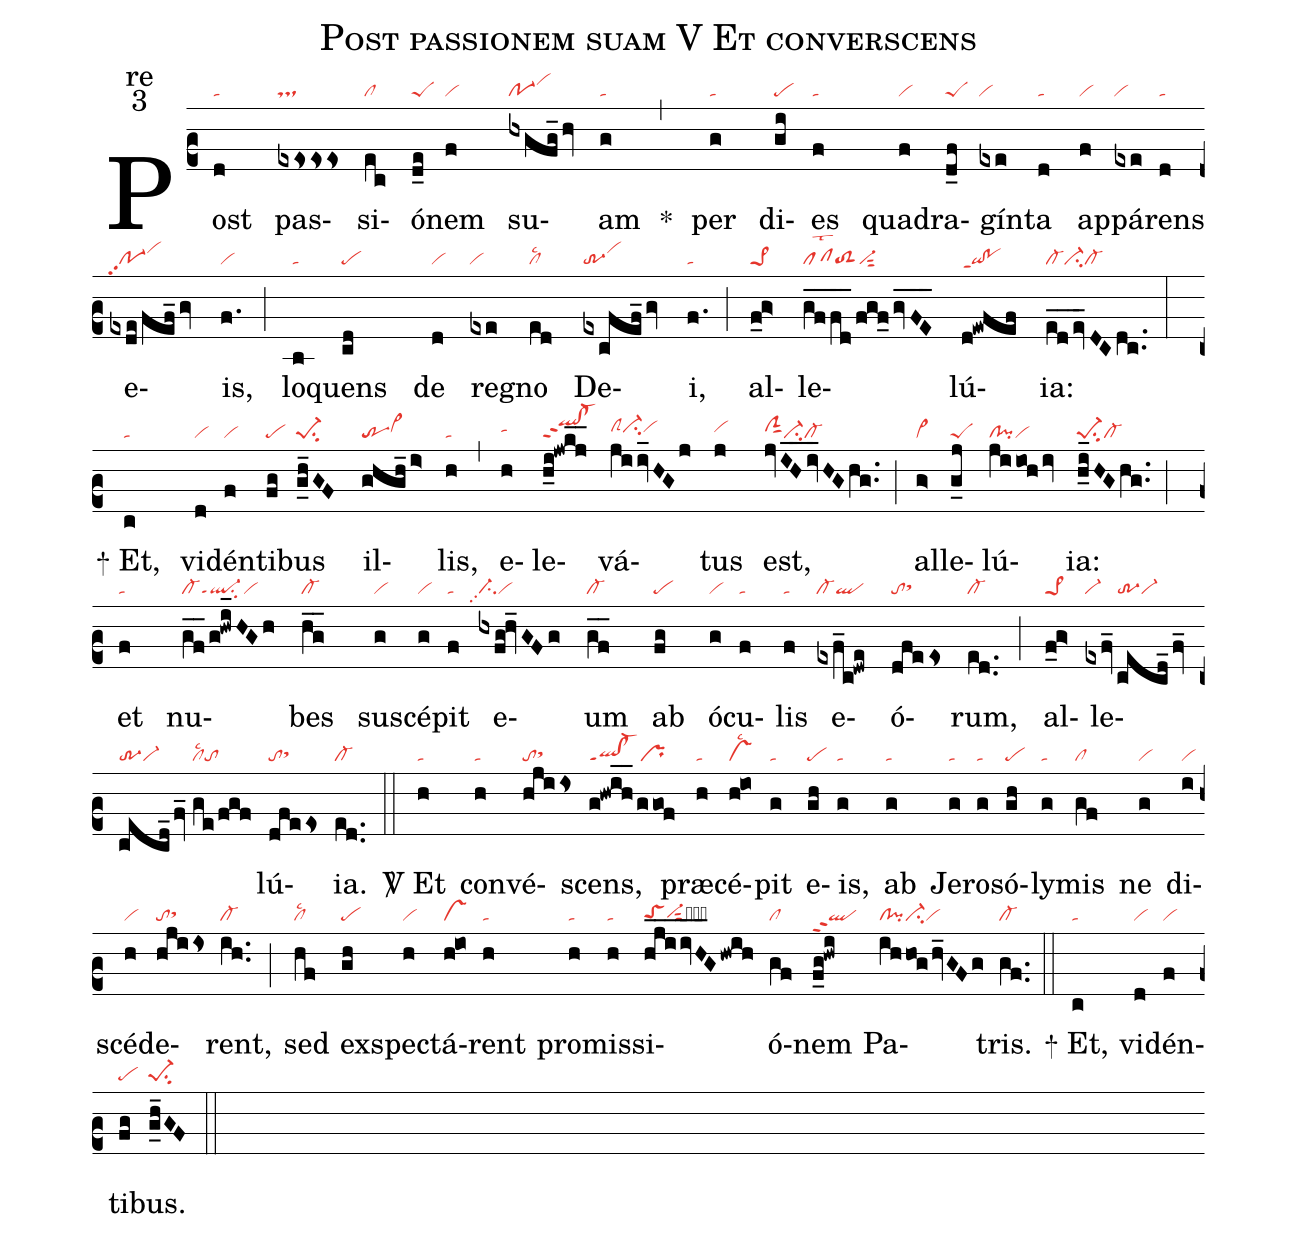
name:Post passionem suam V Et converscens;
office-part:re;
mode:3;
nabc-lines:1;
%%
(c2) Post(d|ta) pas(exesss|ts)si(ec|cl)ó(d_e|peS)nem(f|vi)
su(hxgfg_/hv|po-1vihj)am(g|ta) <sp>*</sp>(,)
per(g|ta) di(gi|pe)es(f|ta) qua(f|vi)dra(d_f|peS)gín(exe|vi)ta(d|ta)
ap(f|vi)pá(exe|vi)rens(d|ta) e(exde/fef_/gv|po-1pp2vihj)is,(f.|vi) (;)
lo(b|ta)quens(cd|pe) de(d|vi) re(exe|vi)gno(ed|cllsc2)
De(excfef_/gv|tr-3vihj)i,(f.|ta) (;)
al(f_g>|pe>1)le(gf__/fd__/fgf_0/gvFE___|pflst2toS2vi-sut2)lú(d@ewfef|qi!poppt1)ia:(ed__/ev_DCdc..|cl-ci-cl-) (:)
<sp>+</sp> Et,(c|ta) vi(d|vi)dén(f|vi)ti(fg|pe)bus(g_h_GF|pe-1su2)
il(ghgh_/i>|trvi>hh)lis,(h|ta) (,)
e(h|tahh)le(h_i!jwkj__|qlhj!cl-hjppt2)vá(ji/iv_HGj|clShhci-hhvihh)tus(j|vihh)
est,(jvIH__iv_HGhg..|clShhsut1ci-cl-) (;)
al(g>|vi>)le(g_j|peS)lú(jiioh/iv|cl!pivi)ia:(h_i_HGhg..|pe-1su2cl-) (;)
et(f|ta) nu(gf__/g!hwi_HGh|cl-ql-ppt1su2vi)bes(hg__|cl-)
su(g|vi)scé(g|vi)pit(f|ta) e(hxfg@hv_GFg|ci-pp2vi)um(gf__|cl-)
ab(fg|pe) ó(g|vi)cu(f|ta)lis(f|ta)
e(exf_c@dwe|cl-ql)ó(dfees|tosthh)rum,(ed..|cl-) (;)
al(f_g>|pe>1)le(exfv_|vi-|cecd_2/fv_z|tr-3vi-|cecd_2/fv_|tr-3vi-|//ge/fgf|cllsc2to)lú(dfees|tosthh){ia}.(ed..|cl-) (::)
<sp>V/</sp> Et(h|ta) con(h|ta)vé(hjiis|tosthh)scens,(g@hwih__/ggof|ql!cl-ppt1pr)
præ(h|ta)cé(h@io|vslsc2)pit(g|ta) e(gh|pe)is,(g|ta)
ab(g|ta) Je(g|ta)ro(g|ta)só(gh|pe)ly(g|ta)mis(gf|cl) ne(g|vi)
di(i|vi)scé(h|vi)de(hjiis|tosthh)rent,(ih..|cl-) (;)
sed(hf|cllsc2) ex(gh|pe)spe(h|vi)ctá(h@io|vs)rent(h|ta)
pro(h|ta)mis(h|ta)si(hji___/ivH__G/hwih|toShgvi-hgsut2qihg!chgl)ó(gf|cl)nem(f_g@hwi|qlppt2)
Pa(ihhog/hv_GFg|cl!pici-vi)tris.(gf..|cl-) (::)

<sp>+</sp> Et,(c|ta) vi(d|vi)dén(f|vi)ti(fg|pe)bus.(g_h_GF|pe-1su2) (::)
